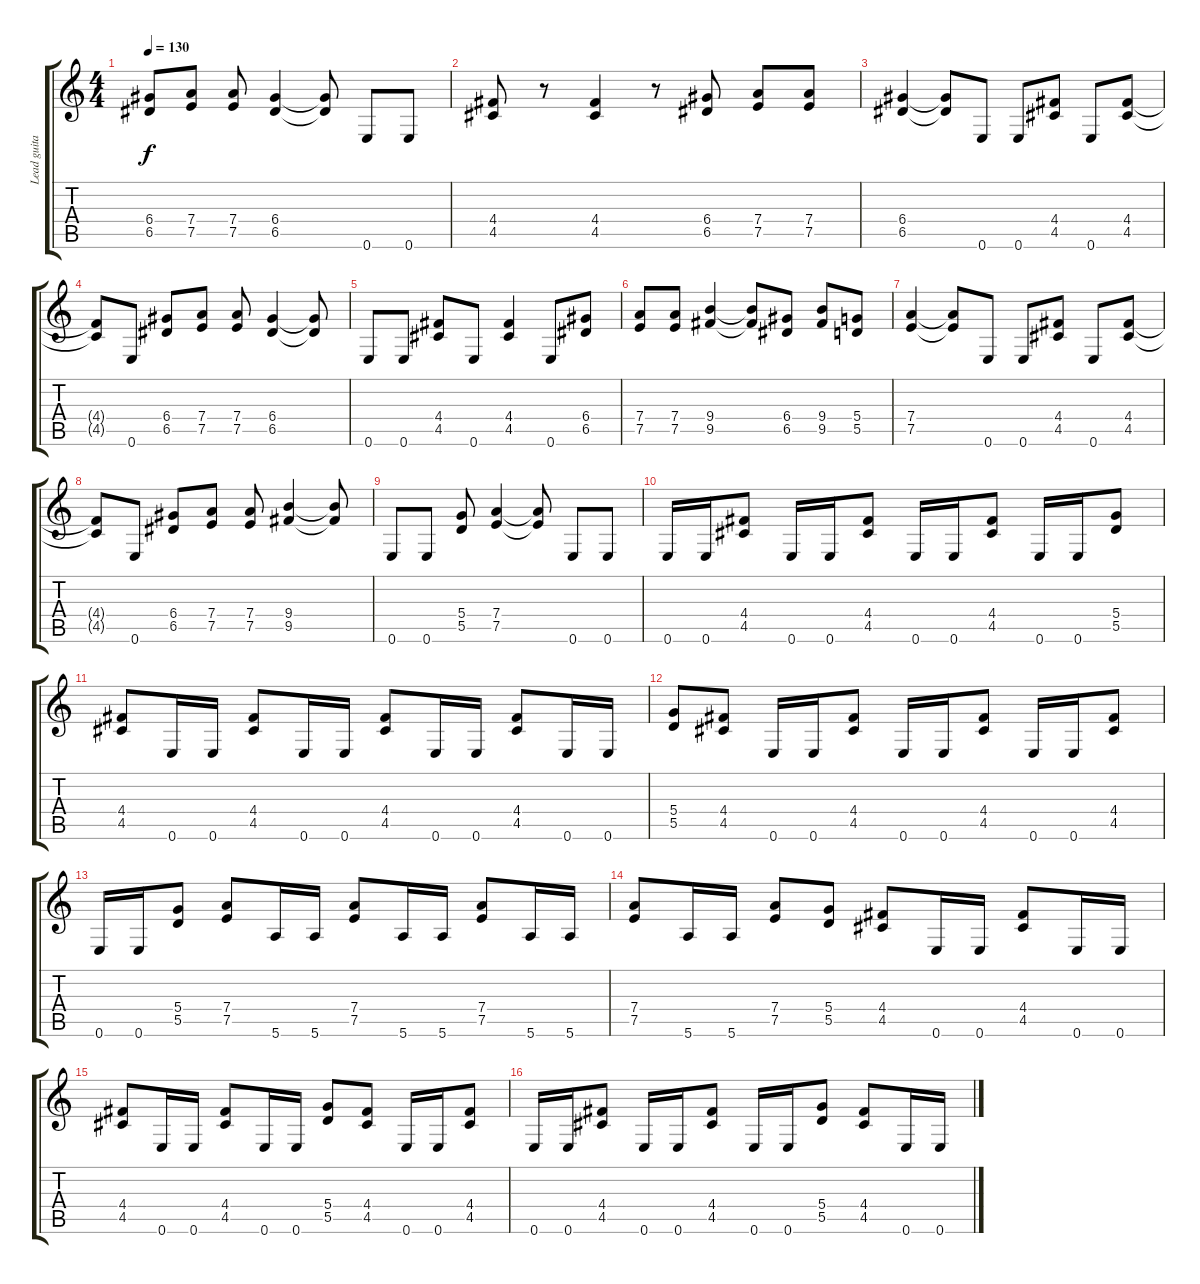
\track ("Lead guitar" "Lead guita") {instrument overdrivenguitar}
\staff {score tabs}
\tuning (E4 B3 G3 D3 A2 E2) {hide}
\ts (4 4)
\tempo 130
\clef g2
\ks c
(6.4 6.5).8{dy f} (7.4 7.5).8 (7.4 7.5).8 (6.4 6.5).4 (6.4{t} 6.5{t}).8 0.6.8 0.6.8 |
(4.4 4.5).8 r.8 (4.4 4.5).4 r.8 (6.4 6.5).8 (7.4 7.5).8 (7.4 7.5).8 |
(6.4 6.5).4 (6.4{t} 6.5{t}).8 0.6.8 0.6.8 (4.4 4.5).8 0.6.8 (4.4 4.5).8 |
(4.4{t} 4.5{t}).8 0.6.8 (6.4 6.5).8 (7.4 7.5).8 (7.4 7.5).8 (6.4 6.5).4 (6.4{t} 6.5{t}).8 |
0.6.8 0.6.8 (4.4 4.5).8 0.6.8 (4.4 4.5).4 0.6.8 (6.4 6.5).8 |
(7.4 7.5).8 (7.4 7.5).8 (9.4 9.5).4 (9.4{t} 9.5{t}).8 (6.4 6.5).8 (9.4 9.5).8 (5.4 5.5).8 |
(7.4 7.5).4 (7.4{t} 7.5{t}).8 0.6.8 0.6.8 (4.4 4.5).8 0.6.8 (4.4 4.5).8 |
(4.4{t} 4.5{t}).8 0.6.8 (6.4 6.5).8 (7.4 7.5).8 (7.4 7.5).8 (9.4 9.5).4 (9.4{t} 9.5{t}).8 |
0.6.8 0.6.8 (5.4 5.5).8 (7.4 7.5).4 (7.4{t} 7.5{t}).8 0.6.8 0.6.8 |
0.6.16 0.6.16 (4.4 4.5).8 0.6.16 0.6.16 (4.4 4.5).8 0.6.16 0.6.16 (4.4 4.5).8 0.6.16 0.6.16 (5.4 5.5).8 |
(4.4 4.5).8 0.6.16 0.6.16 (4.4 4.5).8 0.6.16 0.6.16 (4.4 4.5).8 0.6.16 0.6.16 (4.4 4.5).8 0.6.16 0.6.16 |
(5.4 5.5).8 (4.4 4.5).8 0.6.16 0.6.16 (4.4 4.5).8 0.6.16 0.6.16 (4.4 4.5).8 0.6.16 0.6.16 (4.4 4.5).8 |
0.6.16 0.6.16 (5.4 5.5).8 (7.4 7.5).8 5.6.16 5.6.16 (7.4 7.5).8 5.6.16 5.6.16 (7.4 7.5).8 5.6.16 5.6.16 |
(7.4 7.5).8 5.6.16 5.6.16 (7.4 7.5).8 (5.4 5.5).8 (4.4 4.5).8 0.6.16 0.6.16 (4.4 4.5).8 0.6.16 0.6.16 |
(4.4 4.5).8 0.6.16 0.6.16 (4.4 4.5).8 0.6.16 0.6.16 (5.4 5.5).8 (4.4 4.5).8 0.6.16 0.6.16 (4.4 4.5).8 |
0.6.16 0.6.16 (4.4 4.5).8 0.6.16 0.6.16 (4.4 4.5).8 0.6.16 0.6.16 (5.4 5.5).8 (4.4 4.5).8 0.6.16 0.6.16
